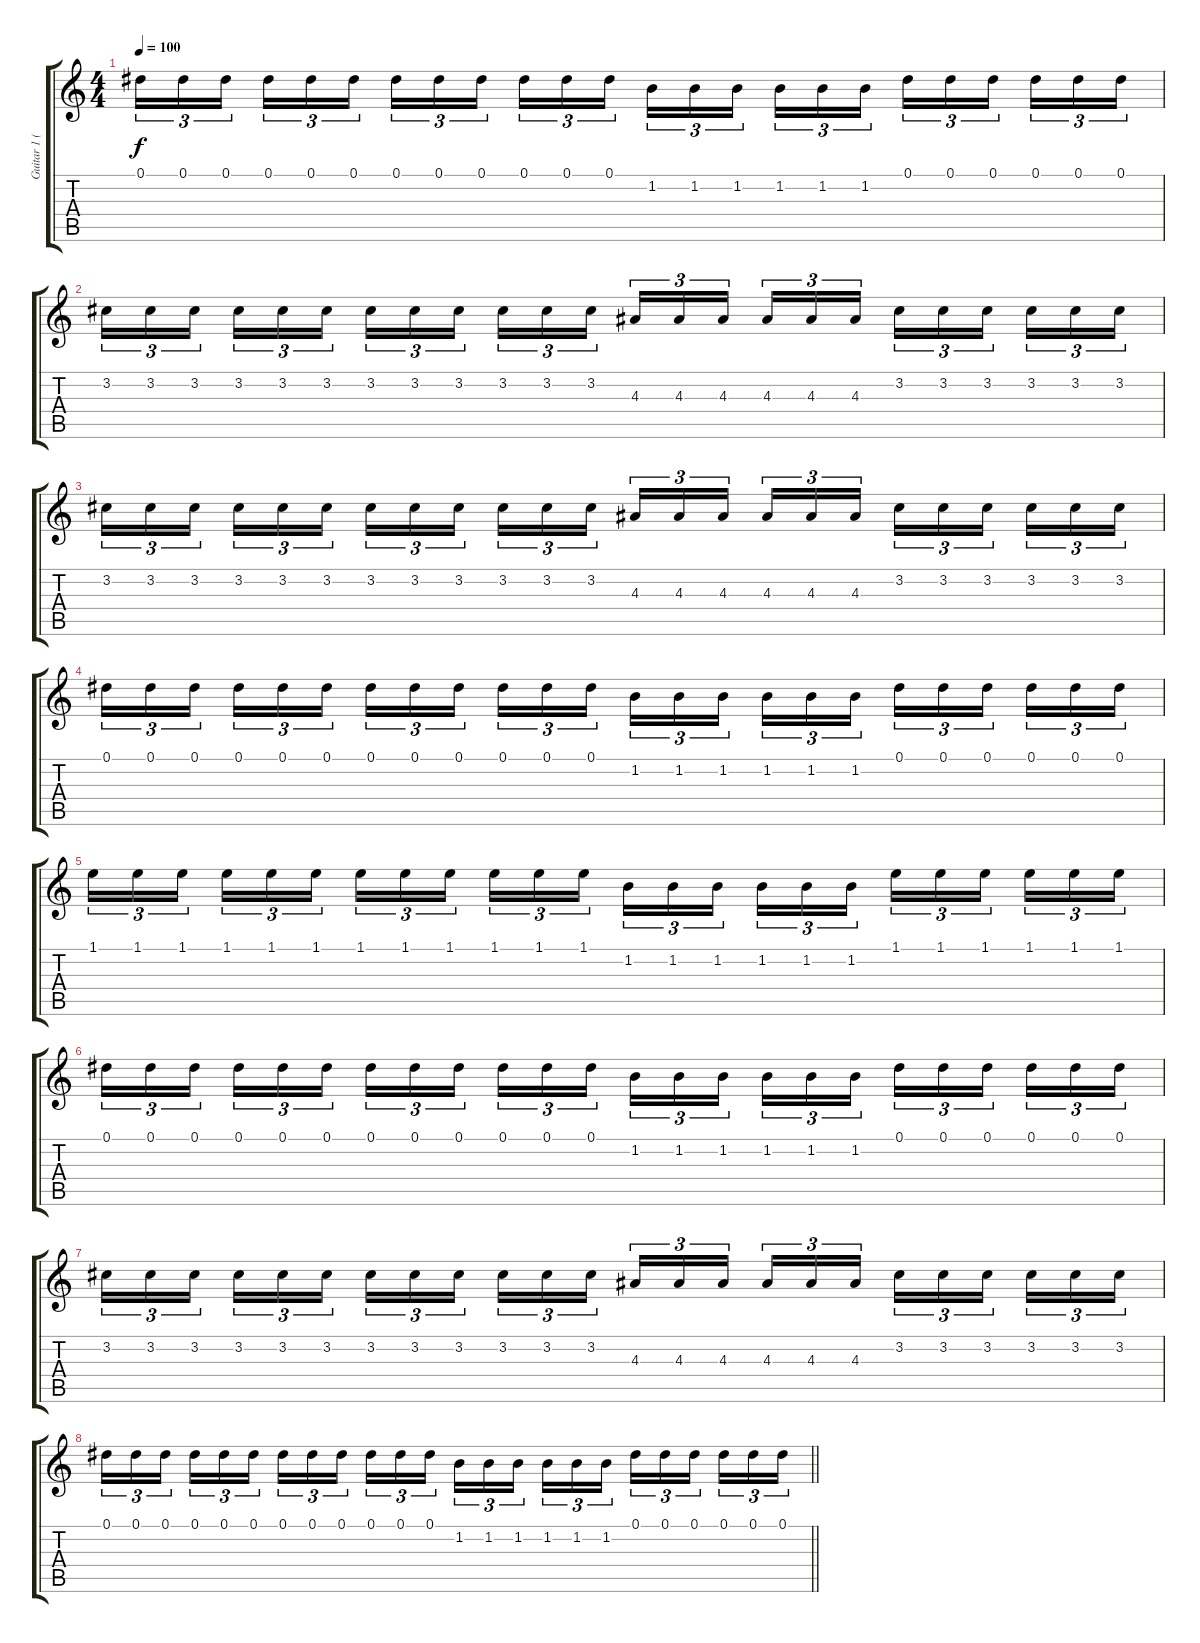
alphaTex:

\track ("Guitar 1 (Left)" "Guitar 1 (") {instrument acousticguitarsteel}
\staff {score tabs}
\tuning (Eb4 Bb3 Gb3 Db3 Ab2 Eb2) {hide}
\ts (4 4)
\tempo 100
\clef g2
\ks c
0.1.16{tu (3 2) dy f} 0.1.16{tu (3 2)} 0.1.16{tu (3 2) beam splitsecondary} 0.1.16{tu (3 2)} 0.1.16{tu (3 2)} 0.1.16{tu (3 2)} 0.1.16{tu (3 2)} 0.1.16{tu (3 2)} 0.1.16{tu (3 2) beam splitsecondary} 0.1.16{tu (3 2)} 0.1.16{tu (3 2)} 0.1.16{tu (3 2)} 1.2.16{tu (3 2)} 1.2.16{tu (3 2)} 1.2.16{tu (3 2) beam splitsecondary} 1.2.16{tu (3 2)} 1.2.16{tu (3 2)} 1.2.16{tu (3 2)} 0.1.16{tu (3 2)} 0.1.16{tu (3 2)} 0.1.16{tu (3 2) beam splitsecondary} 0.1.16{tu (3 2)} 0.1.16{tu (3 2)} 0.1.16{tu (3 2)} |
3.2.16{tu (3 2)} 3.2.16{tu (3 2)} 3.2.16{tu (3 2) beam splitsecondary} 3.2.16{tu (3 2)} 3.2.16{tu (3 2)} 3.2.16{tu (3 2)} 3.2.16{tu (3 2)} 3.2.16{tu (3 2)} 3.2.16{tu (3 2) beam splitsecondary} 3.2.16{tu (3 2)} 3.2.16{tu (3 2)} 3.2.16{tu (3 2)} 4.3.16{tu (3 2)} 4.3.16{tu (3 2)} 4.3.16{tu (3 2) beam splitsecondary} 4.3.16{tu (3 2)} 4.3.16{tu (3 2)} 4.3.16{tu (3 2)} 3.2.16{tu (3 2)} 3.2.16{tu (3 2)} 3.2.16{tu (3 2) beam splitsecondary} 3.2.16{tu (3 2)} 3.2.16{tu (3 2)} 3.2.16{tu (3 2)} |
3.2.16{tu (3 2)} 3.2.16{tu (3 2)} 3.2.16{tu (3 2) beam splitsecondary} 3.2.16{tu (3 2)} 3.2.16{tu (3 2)} 3.2.16{tu (3 2)} 3.2.16{tu (3 2)} 3.2.16{tu (3 2)} 3.2.16{tu (3 2) beam splitsecondary} 3.2.16{tu (3 2)} 3.2.16{tu (3 2)} 3.2.16{tu (3 2)} 4.3.16{tu (3 2)} 4.3.16{tu (3 2)} 4.3.16{tu (3 2) beam splitsecondary} 4.3.16{tu (3 2)} 4.3.16{tu (3 2)} 4.3.16{tu (3 2)} 3.2.16{tu (3 2)} 3.2.16{tu (3 2)} 3.2.16{tu (3 2) beam splitsecondary} 3.2.16{tu (3 2)} 3.2.16{tu (3 2)} 3.2.16{tu (3 2)} |
0.1.16{tu (3 2)} 0.1.16{tu (3 2)} 0.1.16{tu (3 2) beam splitsecondary} 0.1.16{tu (3 2)} 0.1.16{tu (3 2)} 0.1.16{tu (3 2)} 0.1.16{tu (3 2)} 0.1.16{tu (3 2)} 0.1.16{tu (3 2) beam splitsecondary} 0.1.16{tu (3 2)} 0.1.16{tu (3 2)} 0.1.16{tu (3 2)} 1.2.16{tu (3 2)} 1.2.16{tu (3 2)} 1.2.16{tu (3 2) beam splitsecondary} 1.2.16{tu (3 2)} 1.2.16{tu (3 2)} 1.2.16{tu (3 2)} 0.1.16{tu (3 2)} 0.1.16{tu (3 2)} 0.1.16{tu (3 2) beam splitsecondary} 0.1.16{tu (3 2)} 0.1.16{tu (3 2)} 0.1.16{tu (3 2)} |
1.1.16{tu (3 2)} 1.1.16{tu (3 2)} 1.1.16{tu (3 2) beam splitsecondary} 1.1.16{tu (3 2)} 1.1.16{tu (3 2)} 1.1.16{tu (3 2)} 1.1.16{tu (3 2)} 1.1.16{tu (3 2)} 1.1.16{tu (3 2) beam splitsecondary} 1.1.16{tu (3 2)} 1.1.16{tu (3 2)} 1.1.16{tu (3 2)} 1.2.16{tu (3 2)} 1.2.16{tu (3 2)} 1.2.16{tu (3 2) beam splitsecondary} 1.2.16{tu (3 2)} 1.2.16{tu (3 2)} 1.2.16{tu (3 2)} 1.1.16{tu (3 2)} 1.1.16{tu (3 2)} 1.1.16{tu (3 2) beam splitsecondary} 1.1.16{tu (3 2)} 1.1.16{tu (3 2)} 1.1.16{tu (3 2)} |
0.1.16{tu (3 2)} 0.1.16{tu (3 2)} 0.1.16{tu (3 2) beam splitsecondary} 0.1.16{tu (3 2)} 0.1.16{tu (3 2)} 0.1.16{tu (3 2)} 0.1.16{tu (3 2)} 0.1.16{tu (3 2)} 0.1.16{tu (3 2) beam splitsecondary} 0.1.16{tu (3 2)} 0.1.16{tu (3 2)} 0.1.16{tu (3 2)} 1.2.16{tu (3 2)} 1.2.16{tu (3 2)} 1.2.16{tu (3 2) beam splitsecondary} 1.2.16{tu (3 2)} 1.2.16{tu (3 2)} 1.2.16{tu (3 2)} 0.1.16{tu (3 2)} 0.1.16{tu (3 2)} 0.1.16{tu (3 2) beam splitsecondary} 0.1.16{tu (3 2)} 0.1.16{tu (3 2)} 0.1.16{tu (3 2)} |
3.2.16{tu (3 2)} 3.2.16{tu (3 2)} 3.2.16{tu (3 2) beam splitsecondary} 3.2.16{tu (3 2)} 3.2.16{tu (3 2)} 3.2.16{tu (3 2)} 3.2.16{tu (3 2)} 3.2.16{tu (3 2)} 3.2.16{tu (3 2) beam splitsecondary} 3.2.16{tu (3 2)} 3.2.16{tu (3 2)} 3.2.16{tu (3 2)} 4.3.16{tu (3 2)} 4.3.16{tu (3 2)} 4.3.16{tu (3 2) beam splitsecondary} 4.3.16{tu (3 2)} 4.3.16{tu (3 2)} 4.3.16{tu (3 2)} 3.2.16{tu (3 2)} 3.2.16{tu (3 2)} 3.2.16{tu (3 2) beam splitsecondary} 3.2.16{tu (3 2)} 3.2.16{tu (3 2)} 3.2.16{tu (3 2)} |
\barLineRight lightlight
0.1.16{tu (3 2)} 0.1.16{tu (3 2)} 0.1.16{tu (3 2) beam splitsecondary} 0.1.16{tu (3 2)} 0.1.16{tu (3 2)} 0.1.16{tu (3 2)} 0.1.16{tu (3 2)} 0.1.16{tu (3 2)} 0.1.16{tu (3 2) beam splitsecondary} 0.1.16{tu (3 2)} 0.1.16{tu (3 2)} 0.1.16{tu (3 2)} 1.2.16{tu (3 2)} 1.2.16{tu (3 2)} 1.2.16{tu (3 2) beam splitsecondary} 1.2.16{tu (3 2)} 1.2.16{tu (3 2)} 1.2.16{tu (3 2)} 0.1.16{tu (3 2)} 0.1.16{tu (3 2)} 0.1.16{tu (3 2) beam splitsecondary} 0.1.16{tu (3 2)} 0.1.16{tu (3 2)} 0.1.16{tu (3 2)}
